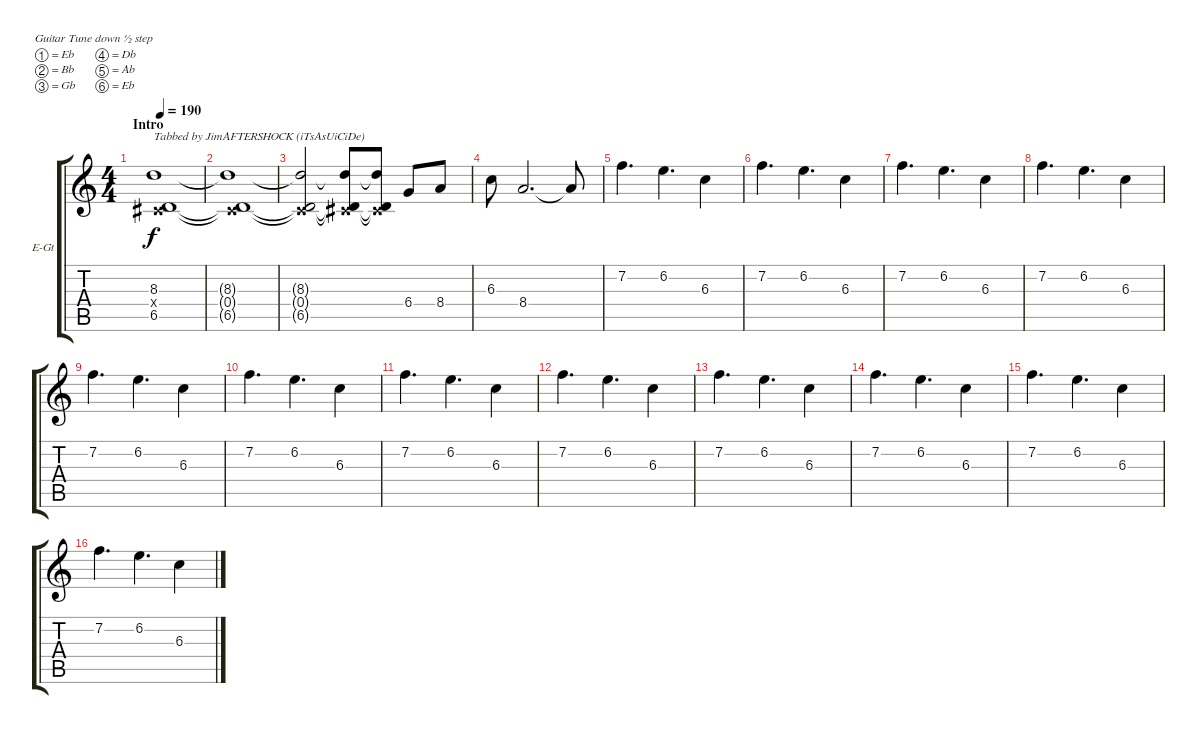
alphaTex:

\bracketExtendMode groupsimilarinstruments
\firstSystemTrackNameOrientation horizontal
\otherSystemsTrackNameOrientation horizontal
\track ("Guitar2" "E-Gt") {instrument distortionguitar}
\staff {score tabs}
\tuning (Eb4 Bb3 Gb3 Db3 Ab2 Eb2)
\ts (4 4)
\beaming (8 2 2 2 2)
\section ("" "Intro")
\tempo 190
\clef g2
\ks c
(8.3 0.4{x} 6.5).1{txt "Tabbed by JimAFTERSHOCK (iTsAsUiCiDe)" dy f instrument distortionguitar} |
(8.3{t} 0.4{x t} 6.5{t}).1 |
(8.3{t} 0.4{x t} 6.5{t}).2 (8.3{t} 0.4{x t} 6.5{t}).8 (8.3{t} 0.4{x t} 6.5{t}).8 6.4.8 8.4.8 |
6.3.8 8.4.2{d} 8.4{t}.8 |
7.2.4{d} 6.2.4{d} 6.3.4 |
7.2.4{d} 6.2.4{d} 6.3.4 |
7.2.4{d} 6.2.4{d} 6.3.4 |
7.2.4{d} 6.2.4{d} 6.3.4 |
7.2.4{d} 6.2.4{d} 6.3.4 |
7.2.4{d} 6.2.4{d} 6.3.4 |
7.2.4{d} 6.2.4{d} 6.3.4 |
7.2.4{d} 6.2.4{d} 6.3.4 |
7.2.4{d} 6.2.4{d} 6.3.4 |
7.2.4{d} 6.2.4{d} 6.3.4 |
7.2.4{d} 6.2.4{d} 6.3.4 |
7.2.4{d} 6.2.4{d} 6.3.4
